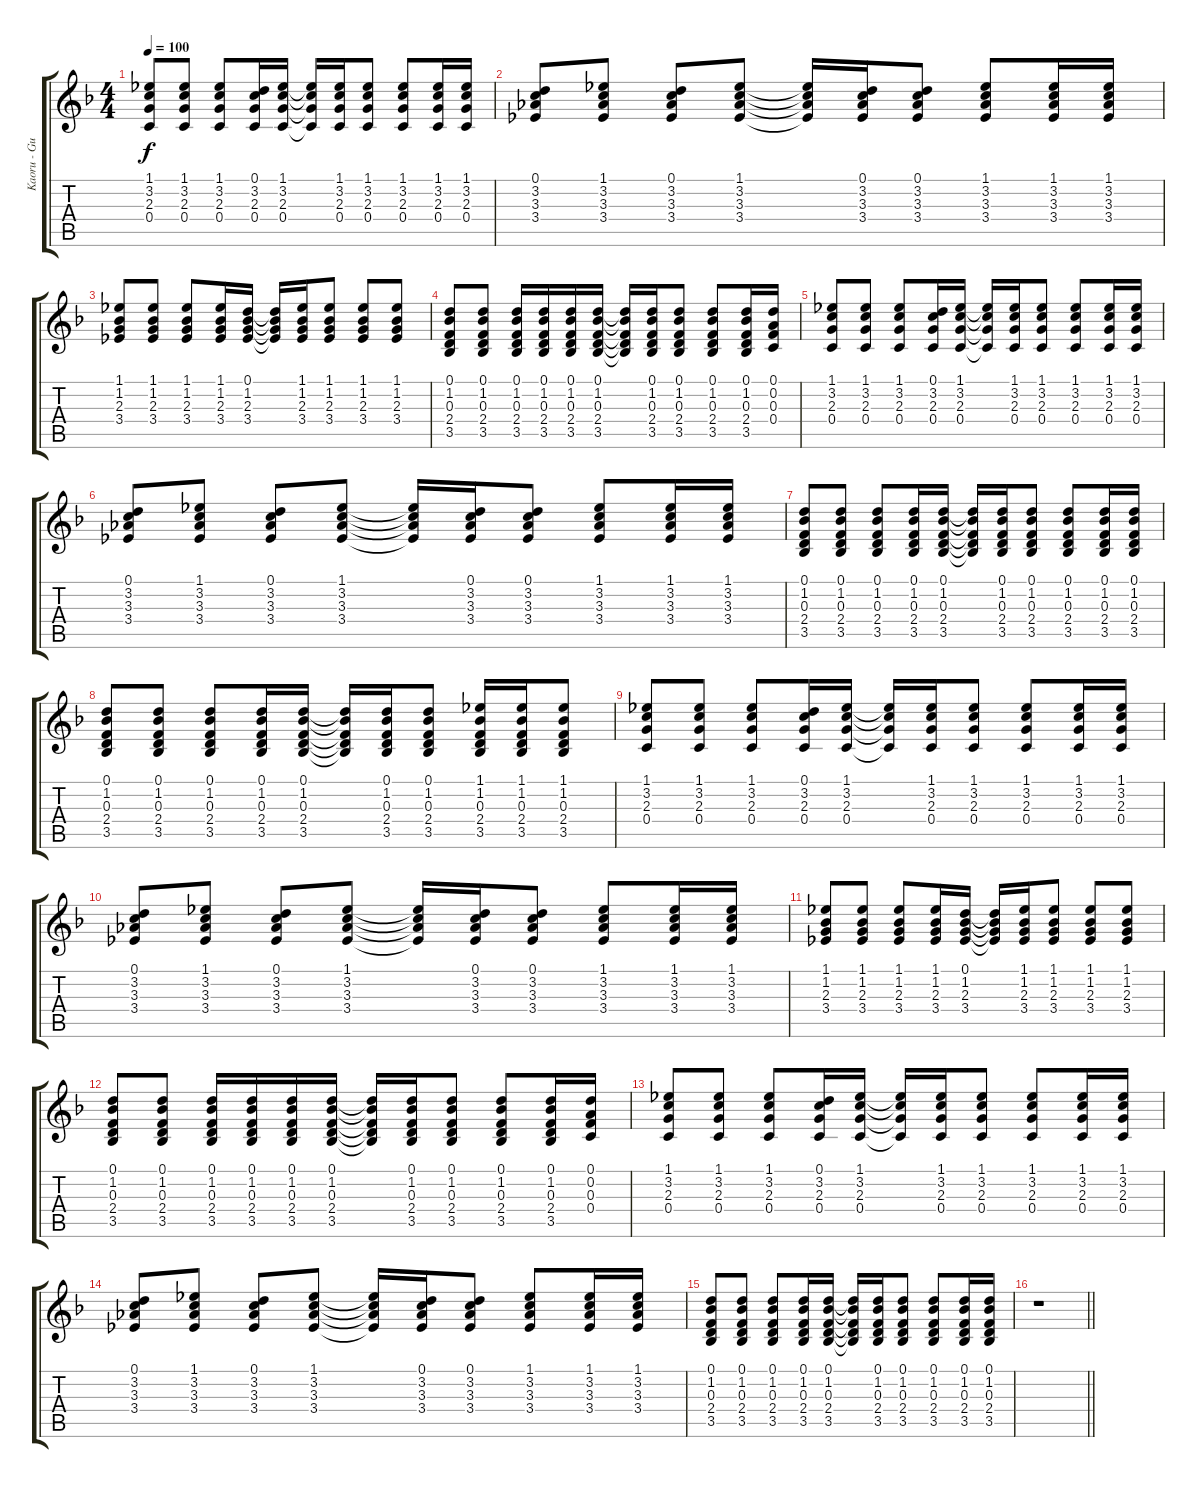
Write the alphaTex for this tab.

\track ("Kaoru - Guitar 2" "Kaoru - Gu") {instrument overdrivenguitar}
\staff {score tabs}
\tuning (D4 A3 F3 C3 G2 D2) {hide}
\ts (4 4)
\tempo 100
\clef g2
\ks f
(1.1 3.2 2.3 0.4).8{dy f instrument acousticguitarsteel} (1.1 3.2 2.3 0.4).8 (1.1 3.2 2.3 0.4).8 (0.1 3.2 2.3 0.4).16 (1.1 3.2 2.3 0.4).16 (1.1{t} 3.2{t} 2.3{t} 0.4{t}).16 (1.1 3.2 2.3 0.4).16 (1.1 3.2 2.3 0.4).8 (1.1 3.2 2.3 0.4).8 (1.1 3.2 2.3 0.4).16 (1.1 3.2 2.3 0.4).16 |
(0.1 3.2 3.3 3.4).8 (1.1 3.2 3.3 3.4).8 (0.1 3.2 3.3 3.4).8 (1.1 3.2 3.3 3.4).8 (1.1{t} 3.2{t} 3.3{t} 3.4{t}).16 (0.1 3.2 3.3 3.4).16 (0.1 3.2 3.3 3.4).8 (1.1 3.2 3.3 3.4).8 (1.1 3.2 3.3 3.4).16 (1.1 3.2 3.3 3.4).16 |
(1.1 1.2 2.3 3.4).8 (1.1 1.2 2.3 3.4).8 (1.1 1.2 2.3 3.4).8 (1.1 1.2 2.3 3.4).16 (0.1 1.2 2.3 3.4).16 (0.1{t} 1.2{t} 2.3{t} 3.4{t}).16 (1.1 1.2 2.3 3.4).16 (1.1 1.2 2.3 3.4).8 (1.1 1.2 2.3 3.4).8 (1.1 1.2 2.3 3.4).8 |
(0.1 1.2 0.3 2.4 3.5).8 (0.1 1.2 0.3 2.4 3.5).8 (0.1 1.2 0.3 2.4 3.5).16 (0.1 1.2 0.3 2.4 3.5).16 (0.1 1.2 0.3 2.4 3.5).16 (0.1 1.2 0.3 2.4 3.5).16 (0.1{t} 1.2{t} 0.3{t} 2.4{t} 3.5{t}).16 (0.1 1.2 0.3 2.4 3.5).16 (0.1 1.2 0.3 2.4 3.5).8 (0.1 1.2 0.3 2.4 3.5).8 (0.1 1.2 0.3 2.4 3.5).16 (0.1 0.2 0.3 0.4).16 |
(1.1 3.2 2.3 0.4).8 (1.1 3.2 2.3 0.4).8 (1.1 3.2 2.3 0.4).8 (0.1 3.2 2.3 0.4).16 (1.1 3.2 2.3 0.4).16 (1.1{t} 3.2{t} 2.3{t} 0.4{t}).16 (1.1 3.2 2.3 0.4).16 (1.1 3.2 2.3 0.4).8 (1.1 3.2 2.3 0.4).8 (1.1 3.2 2.3 0.4).16 (1.1 3.2 2.3 0.4).16 |
(0.1 3.2 3.3 3.4).8 (1.1 3.2 3.3 3.4).8 (0.1 3.2 3.3 3.4).8 (1.1 3.2 3.3 3.4).8 (1.1{t} 3.2{t} 3.3{t} 3.4{t}).16 (0.1 3.2 3.3 3.4).16 (0.1 3.2 3.3 3.4).8 (1.1 3.2 3.3 3.4).8 (1.1 3.2 3.3 3.4).16 (1.1 3.2 3.3 3.4).16 |
(0.1 1.2 0.3 2.4 3.5).8 (0.1 1.2 0.3 2.4 3.5).8 (0.1 1.2 0.3 2.4 3.5).8 (0.1 1.2 0.3 2.4 3.5).16 (0.1 1.2 0.3 2.4 3.5).16 (0.1{t} 1.2{t} 0.3{t} 2.4{t} 3.5{t}).16 (0.1 1.2 0.3 2.4 3.5).16 (0.1 1.2 0.3 2.4 3.5).8 (0.1 1.2 0.3 2.4 3.5).8 (0.1 1.2 0.3 2.4 3.5).16 (0.1 1.2 0.3 2.4 3.5).16 |
(0.1 1.2 0.3 2.4 3.5).8 (0.1 1.2 0.3 2.4 3.5).8 (0.1 1.2 0.3 2.4 3.5).8 (0.1 1.2 0.3 2.4 3.5).16 (0.1 1.2 0.3 2.4 3.5).16 (0.1{t} 1.2{t} 0.3{t} 2.4{t} 3.5{t}).16 (0.1 1.2 0.3 2.4 3.5).16 (0.1 1.2 0.3 2.4 3.5).8 (1.1 1.2 0.3 2.4 3.5).16 (1.1 1.2 0.3 2.4 3.5).16 (1.1 1.2 0.3 2.4 3.5).8 |
(1.1 3.2 2.3 0.4).8 (1.1 3.2 2.3 0.4).8 (1.1 3.2 2.3 0.4).8 (0.1 3.2 2.3 0.4).16 (1.1 3.2 2.3 0.4).16 (1.1{t} 3.2{t} 2.3{t} 0.4{t}).16 (1.1 3.2 2.3 0.4).16 (1.1 3.2 2.3 0.4).8 (1.1 3.2 2.3 0.4).8 (1.1 3.2 2.3 0.4).16 (1.1 3.2 2.3 0.4).16 |
(0.1 3.2 3.3 3.4).8 (1.1 3.2 3.3 3.4).8 (0.1 3.2 3.3 3.4).8 (1.1 3.2 3.3 3.4).8 (1.1{t} 3.2{t} 3.3{t} 3.4{t}).16 (0.1 3.2 3.3 3.4).16 (0.1 3.2 3.3 3.4).8 (1.1 3.2 3.3 3.4).8 (1.1 3.2 3.3 3.4).16 (1.1 3.2 3.3 3.4).16 |
(1.1 1.2 2.3 3.4).8 (1.1 1.2 2.3 3.4).8 (1.1 1.2 2.3 3.4).8 (1.1 1.2 2.3 3.4).16 (0.1 1.2 2.3 3.4).16 (0.1{t} 1.2{t} 2.3{t} 3.4{t}).16 (1.1 1.2 2.3 3.4).16 (1.1 1.2 2.3 3.4).8 (1.1 1.2 2.3 3.4).8 (1.1 1.2 2.3 3.4).8 |
(0.1 1.2 0.3 2.4 3.5).8 (0.1 1.2 0.3 2.4 3.5).8 (0.1 1.2 0.3 2.4 3.5).16 (0.1 1.2 0.3 2.4 3.5).16 (0.1 1.2 0.3 2.4 3.5).16 (0.1 1.2 0.3 2.4 3.5).16 (0.1{t} 1.2{t} 0.3{t} 2.4{t} 3.5{t}).16 (0.1 1.2 0.3 2.4 3.5).16 (0.1 1.2 0.3 2.4 3.5).8 (0.1 1.2 0.3 2.4 3.5).8 (0.1 1.2 0.3 2.4 3.5).16 (0.1 0.2 0.3 0.4).16 |
(1.1 3.2 2.3 0.4).8 (1.1 3.2 2.3 0.4).8 (1.1 3.2 2.3 0.4).8 (0.1 3.2 2.3 0.4).16 (1.1 3.2 2.3 0.4).16 (1.1{t} 3.2{t} 2.3{t} 0.4{t}).16 (1.1 3.2 2.3 0.4).16 (1.1 3.2 2.3 0.4).8 (1.1 3.2 2.3 0.4).8 (1.1 3.2 2.3 0.4).16 (1.1 3.2 2.3 0.4).16 |
(0.1 3.2 3.3 3.4).8 (1.1 3.2 3.3 3.4).8 (0.1 3.2 3.3 3.4).8 (1.1 3.2 3.3 3.4).8 (1.1{t} 3.2{t} 3.3{t} 3.4{t}).16 (0.1 3.2 3.3 3.4).16 (0.1 3.2 3.3 3.4).8 (1.1 3.2 3.3 3.4).8 (1.1 3.2 3.3 3.4).16 (1.1 3.2 3.3 3.4).16 |
(0.1 1.2 0.3 2.4 3.5).8 (0.1 1.2 0.3 2.4 3.5).8 (0.1 1.2 0.3 2.4 3.5).8 (0.1 1.2 0.3 2.4 3.5).16 (0.1 1.2 0.3 2.4 3.5).16 (0.1{t} 1.2{t} 0.3{t} 2.4{t} 3.5{t}).16 (0.1 1.2 0.3 2.4 3.5).16 (0.1 1.2 0.3 2.4 3.5).8 (0.1 1.2 0.3 2.4 3.5).8 (0.1 1.2 0.3 2.4 3.5).16 (0.1 1.2 0.3 2.4 3.5).16 |
\barLineRight lightlight
r.1
